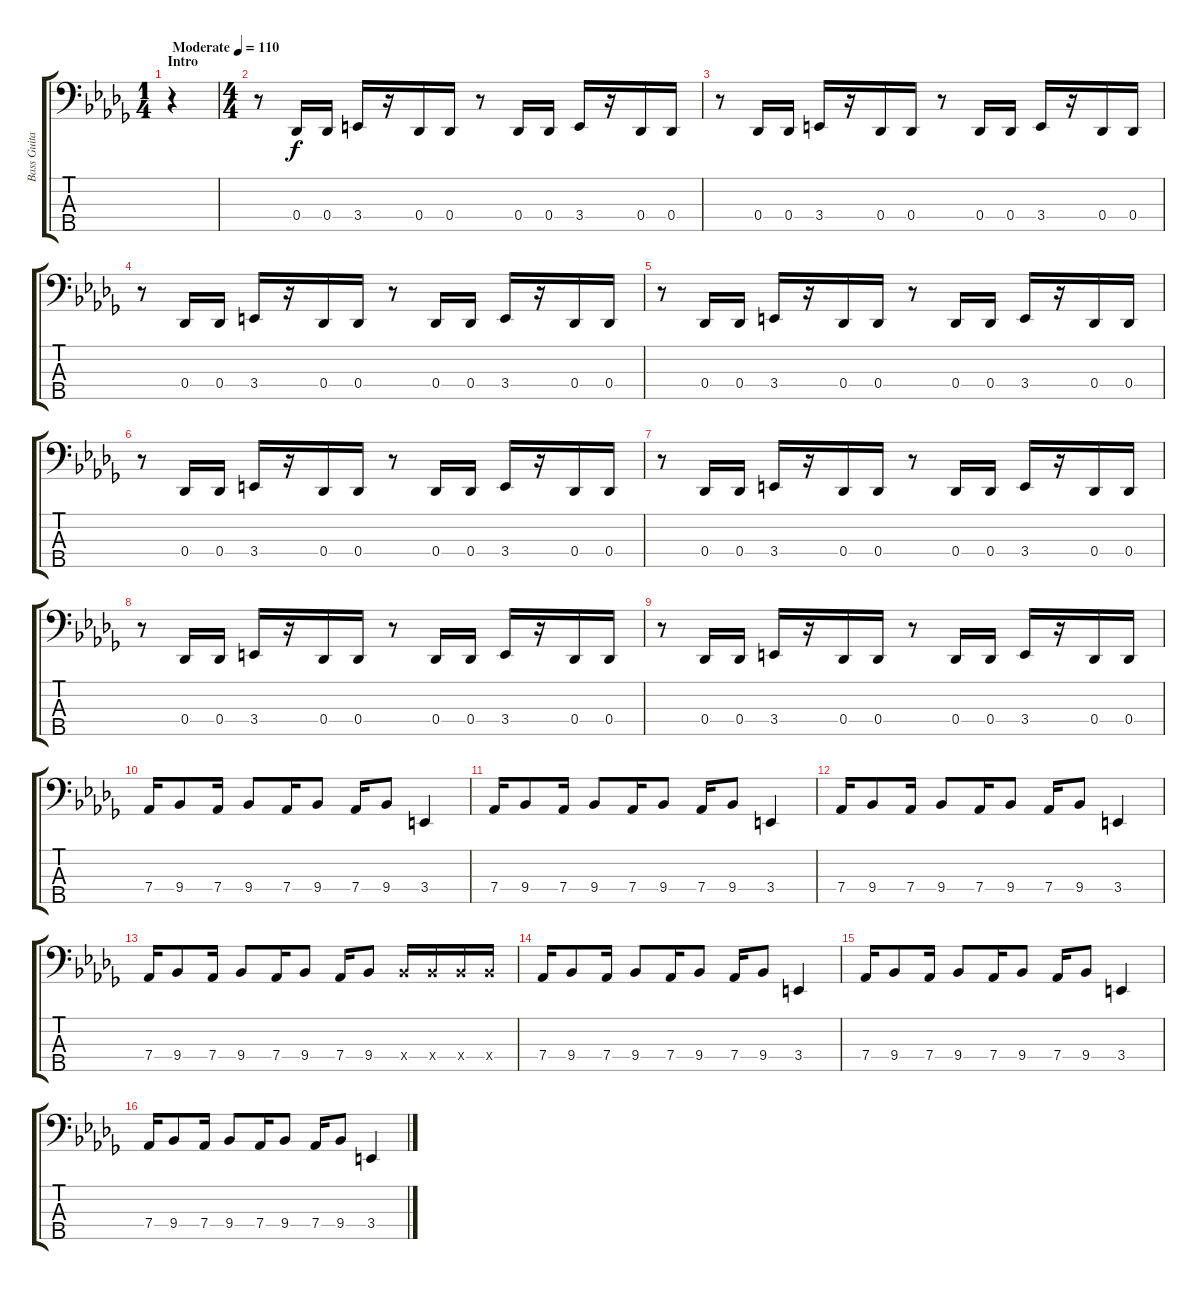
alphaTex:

\track ("Bass Guitar" "Bass Guita") {instrument slapbass1}
\staff {score tabs}
\tuning (Gb2 Db2 Ab1 Db1 Ab0) {hide}
\ts (1 4)
\section ("" "Intro")
\tempo (110 "Moderate")
\clef f4
\ks db
r.4{dy f volume 0 instrument slapbass1} |
\ts (4 4)
r.8{volume 8} 0.4.16 0.4.16 3.4.16 r.16 0.4.16 0.4.16 r.8 0.4.16 0.4.16 3.4.16 r.16 0.4.16 0.4.16 |
r.8 0.4.16 0.4.16 3.4.16 r.16 0.4.16 0.4.16 r.8 0.4.16 0.4.16 3.4.16 r.16 0.4.16 0.4.16 |
r.8 0.4.16 0.4.16 3.4.16 r.16 0.4.16 0.4.16 r.8 0.4.16 0.4.16 3.4.16 r.16 0.4.16 0.4.16 |
r.8 0.4.16 0.4.16 3.4.16 r.16 0.4.16 0.4.16 r.8 0.4.16 0.4.16 3.4.16 r.16 0.4.16 0.4.16 |
r.8{volume 16} 0.4.16 0.4.16 3.4.16 r.16 0.4.16 0.4.16 r.8 0.4.16 0.4.16 3.4.16 r.16 0.4.16 0.4.16 |
r.8 0.4.16 0.4.16 3.4.16 r.16 0.4.16 0.4.16 r.8 0.4.16 0.4.16 3.4.16 r.16 0.4.16 0.4.16 |
r.8 0.4.16 0.4.16 3.4.16 r.16 0.4.16 0.4.16 r.8 0.4.16 0.4.16 3.4.16 r.16 0.4.16 0.4.16 |
r.8 0.4.16 0.4.16 3.4.16 r.16 0.4.16 0.4.16 r.8 0.4.16 0.4.16 3.4.16 r.16 0.4.16 0.4.16 |
7.4.16{volume 8 instrument electricbassfinger} 9.4.8 7.4.16 9.4.8 7.4.16 9.4.8 7.4.16 9.4.8 3.4.4 |
7.4.16 9.4.8 7.4.16 9.4.8 7.4.16 9.4.8 7.4.16 9.4.8 3.4.4 |
7.4.16 9.4.8 7.4.16 9.4.8 7.4.16 9.4.8 7.4.16 9.4.8 3.4.4 |
7.4.16 9.4.8 7.4.16 9.4.8 7.4.16 9.4.8 7.4.16 9.4.8 9.4{x}.16 9.4{x}.16 9.4{x}.16 9.4{x}.16 |
7.4.16 9.4.8 7.4.16 9.4.8 7.4.16 9.4.8 7.4.16 9.4.8 3.4.4 |
7.4.16 9.4.8 7.4.16 9.4.8 7.4.16 9.4.8 7.4.16 9.4.8 3.4.4 |
7.4.16 9.4.8 7.4.16 9.4.8 7.4.16 9.4.8 7.4.16 9.4.8 3.4.4
